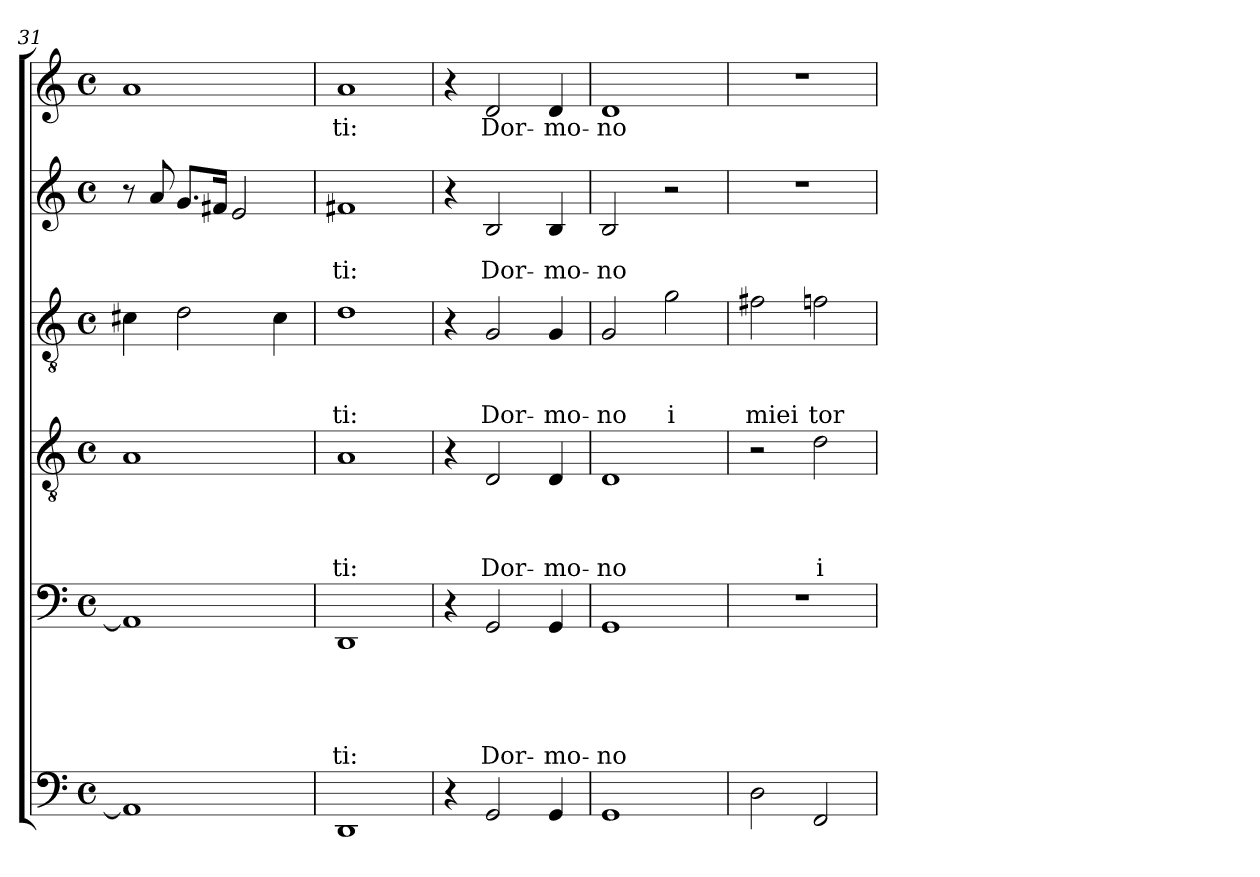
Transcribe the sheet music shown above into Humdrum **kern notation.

**kern	**kern	**text	**text	**text	**text	**text	**kern	**text	**text	**text	**text	**kern	**text	**text	**text	**kern	**text	**text	**kern	**text
*part6	*part5	*part5	*part5	*part5	*part5	*part5	*part4	*part4	*part4	*part4	*part4	*part3	*part3	*part3	*part3	*part2	*part2	*part2	*part1	*part1
*staff6	*staff5	*staff5	*staff5	*staff5	*staff5	*staff5	*staff4	*staff4	*staff4	*staff4	*staff4	*staff3	*staff3	*staff3	*staff3	*staff2	*staff2	*staff2	*staff1	*staff1
*clefF4	*clefF4	*	*	*	*	*	*clefGv2	*	*	*	*	*clefGv2	*	*	*	*clefG2	*	*	*clefG2	*
*k[]	*k[]	*	*	*	*	*	*k[]	*	*	*	*	*k[]	*	*	*	*k[]	*	*	*k[]	*
*C:	*C:	*	*	*	*	*	*C:	*	*	*	*	*C:	*	*	*	*C:	*	*	*C:	*
*M4/4	*M4/4	*	*	*	*	*	*M4/4	*	*	*	*	*M4/4	*	*	*	*M4/4	*	*	*M4/4	*
*met(c)	*met(c)	*	*	*	*	*	*met(c)	*	*	*	*	*met(c)	*	*	*	*met(c)	*	*	*met(c)	*
=31	=31	=31	=31	=31	=31	=31	=31	=31	=31	=31	=31	=31	=31	=31	=31	=31	=31	=31	=31	=31
1AA]	1AA]	.	.	.	.	.	1A	.	.	.	.	4c#X\	.	.	.	8r	.	.	1a	.
.	.	.	.	.	.	.	.	.	.	.	.	.	.	.	.	8a/	.	.	.	.
.	.	.	.	.	.	.	.	.	.	.	.	2d\	.	.	.	8.g/L	.	.	.	.
.	.	.	.	.	.	.	.	.	.	.	.	.	.	.	.	16f#X/Jk	.	.	.	.
.	.	.	.	.	.	.	.	.	.	.	.	.	.	.	.	2e/	.	.	.	.
.	.	.	.	.	.	.	.	.	.	.	.	4c#\	.	.	.	.	.	.	.	.
=32	=32	=32	=32	=32	=32	=32	=32	=32	=32	=32	=32	=32	=32	=32	=32	=32	=32	=32	=32	=32
!	!	!	!	!	!	!LO:LY:b	!	!	!	!	!LO:LY:b	!	!	!	!LO:LY:b	!	!	!LO:LY:b	!	!LO:LY:b
1DD	1DD	.	.	.	.	-ti:	1A	.	.	.	-ti:	1d	.	.	-ti:	1f#X	.	-ti:	1a	-ti:
=33	=33	=33	=33	=33	=33	=33	=33	=33	=33	=33	=33	=33	=33	=33	=33	=33	=33	=33	=33	=33
4r	4r	.	.	.	.	.	4r	.	.	.	.	4r	.	.	.	4r	.	.	4r	.
!	!	!	!	!	!	!LO:LY:b	!	!	!	!	!LO:LY:b	!	!	!	!LO:LY:b	!	!	!LO:LY:b	!	!LO:LY:b
2GG/	2GG/	.	.	.	.	Dor-	2D/	.	.	.	Dor-	2G/	.	.	Dor-	2B/	.	Dor-	2d/	Dor-
!	!	!	!	!	!	!LO:LY:b	!	!	!	!	!LO:LY:b	!	!	!	!LO:LY:b	!	!	!LO:LY:b	!	!LO:LY:b
4GG/	4GG/	.	.	.	.	-mo-	4D/	.	.	.	-mo-	4G/	.	.	-mo-	4B/	.	-mo-	4d/	-mo-
=34	=34	=34	=34	=34	=34	=34	=34	=34	=34	=34	=34	=34	=34	=34	=34	=34	=34	=34	=34	=34
!	!	!	!	!	!	!LO:LY:b	!	!	!	!	!LO:LY:b	!	!	!	!LO:LY:b	!	!	!LO:LY:b	!	!LO:LY:b
1GG	1GG	.	.	.	.	-no	1D	.	.	.	-no	2G/	.	.	-no	2B/	.	-no	1d	-no
!	!	!	!	!	!	!	!	!	!	!	!	!	!	!	!LO:LY:b	!	!	!	!	!
.	.	.	.	.	.	.	.	.	.	.	.	2g\	.	.	i	2r	.	.	.	.
=35	=35	=35	=35	=35	=35	=35	=35	=35	=35	=35	=35	=35	=35	=35	=35	=35	=35	=35	=35	=35
!	!	!	!	!	!	!	!	!	!	!	!	!	!	!	!LO:LY:b	!	!	!	!	!
2D\	1r	.	.	.	.	.	2r	.	.	.	.	2f#X\	.	.	miei	1r	.	.	1r	.
!	!	!	!	!	!	!	!	!	!	!	!LO:LY:b	!	!	!	!LO:LY:b	!	!	!	!	!
2FF/	.	.	.	.	.	.	2d\	.	.	.	i	2fn\	.	.	tor-	.	.	.	.	.
=	=	=	=	=	=	=	=	=	=	=	=	=	=	=	=	=	=	=	=	=
*-	*-	*-	*-	*-	*-	*-	*-	*-	*-	*-	*-	*-	*-	*-	*-	*-	*-	*-	*-	*-
